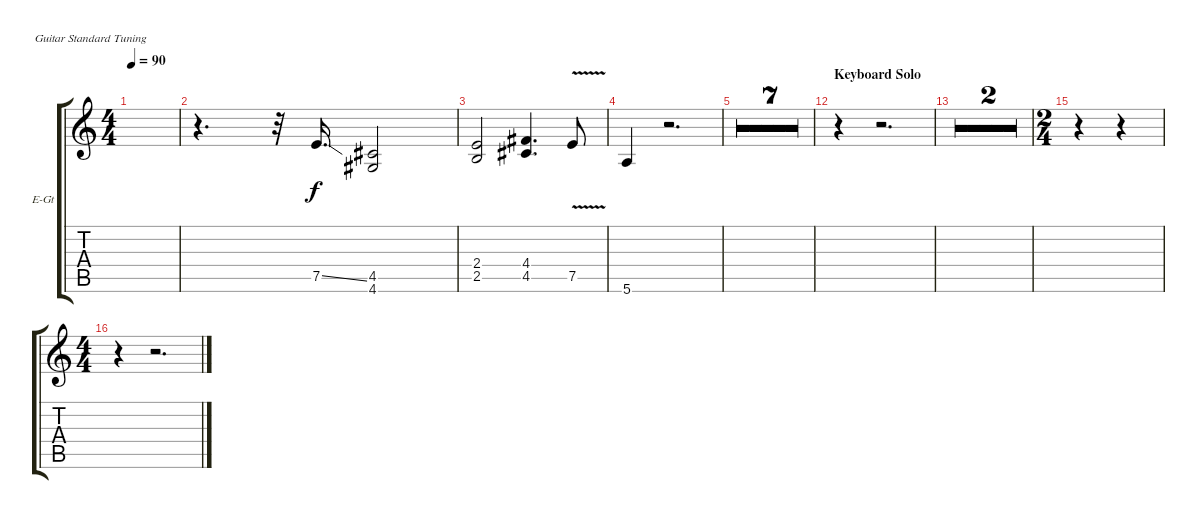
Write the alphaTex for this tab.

\bracketExtendMode groupsimilarinstruments
\firstSystemTrackNameOrientation horizontal
\otherSystemsTrackNameOrientation horizontal
\track ("Guitar 2" "E-Gt") {multiBarRest instrument distortionguitar}
\staff {score tabs}
\tuning (E4 B3 G3 D3 A2 E2)
\ts (4 4)
\tempo 90
\clef g2
\ks c
|
r.4{d} r.32 7.5{ss}.16{d} (4.5 4.6).2 |
(2.4 2.5).2 (4.4 4.5).4{d} 7.5{v}.8 |
5.6.4 r.2{d} |
|
r.4 r.2{d} |
r.4 r.2{d} |
r.4 r.2{d} |
r.4 r.2{d} |
r.4 r.2{d} |
r.4 r.2{d} |
\section ("" "Keyboard Solo")
r.4 r.2{d} |
r.4 r.2{d} |
r.4 r.2{d} |
\ts (2 4)
\beaming (8 2 2)
r.4 r.4 |
\ts (4 4)
\beaming (8 2 2 2 2)
r.4 r.2{d}
